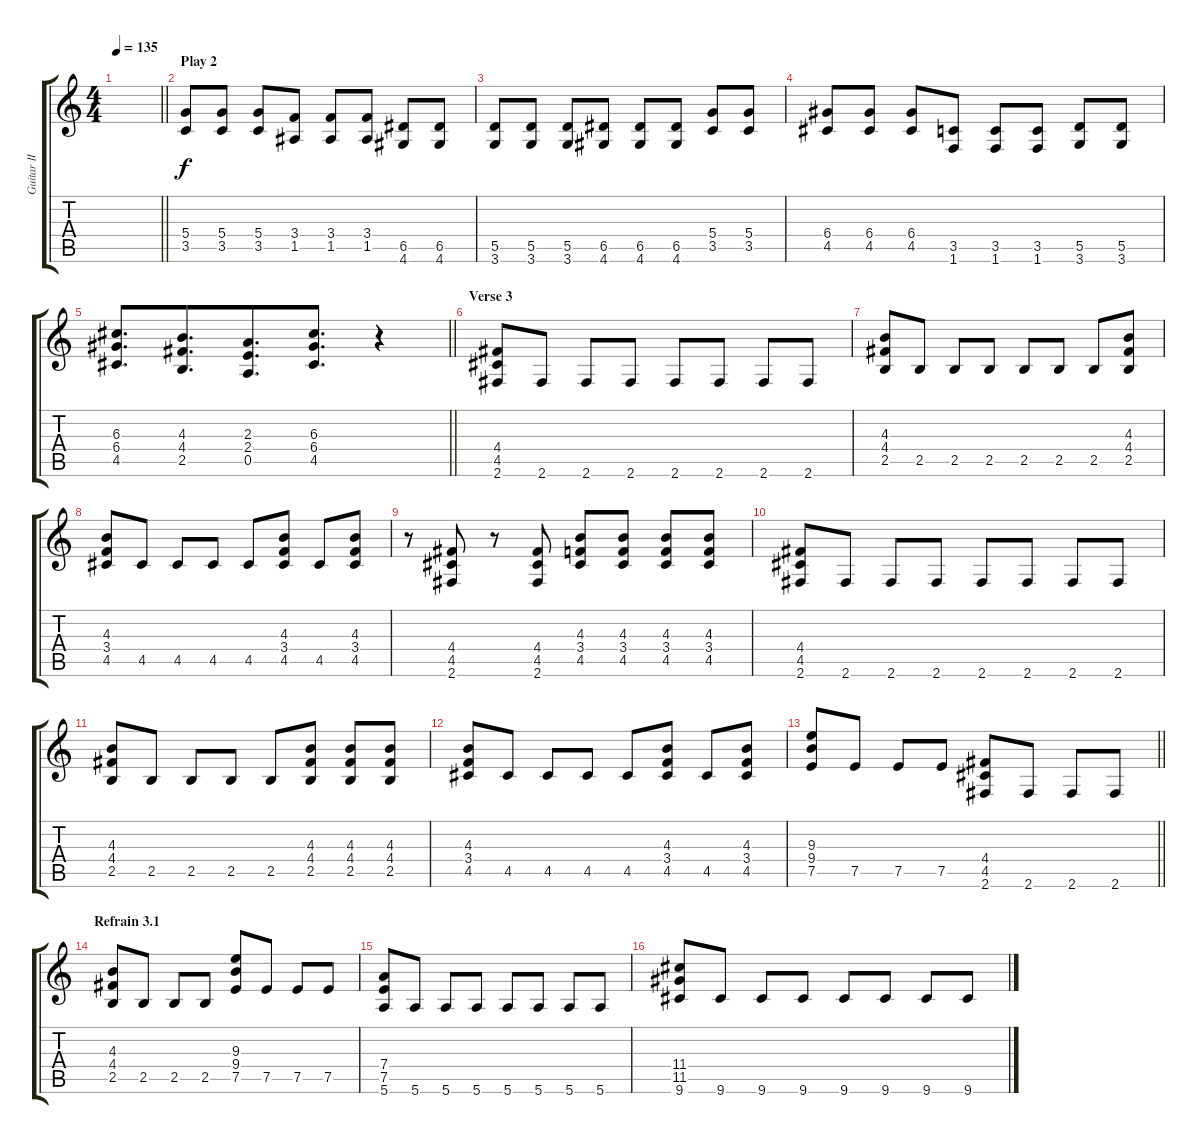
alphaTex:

\track ("Guitar II" "Guitar II") {instrument distortionguitar}
\staff {score tabs}
\tuning (E4 B3 G3 D3 A2 E2) {hide}
\ts (4 4)
\tempo 135
\clef g2
\barLineRight lightlight
\ks c
|
\section ("" "Play 2")
(5.4 3.5).8 (5.4 3.5).8 (5.4 3.5).8 (3.4 1.5).8 (3.4 1.5).8 (3.4 1.5).8 (6.5 4.6).8 (6.5 4.6).8 |
(5.5 3.6).8 (5.5 3.6).8 (5.5 3.6).8 (6.5 4.6).8 (6.5 4.6).8 (6.5 4.6).8 (5.4 3.5).8 (5.4 3.5).8 |
(6.4 4.5).8 (6.4 4.5).8 (6.4 4.5).8 (3.5 1.6).8 (3.5 1.6).8 (3.5 1.6).8 (5.5 3.6).8 (5.5 3.6).8 |
\barLineRight lightlight
(6.3 6.4 4.5).8{d} (4.3 4.4 2.5).8{d beam merge} (2.3 2.4 0.5).8{d beam merge} (6.3 6.4 4.5).8{d} r.4 |
\section ("" "Verse 3")
(4.4 4.5 2.6).8 2.6.8 2.6.8 2.6.8 2.6.8 2.6.8 2.6.8 2.6.8 |
(4.3 4.4 2.5).8 2.5.8 2.5.8 2.5.8 2.5.8 2.5.8 2.5.8 (4.3 4.4 2.5).8 |
(4.3 3.4 4.5).8 4.5.8 4.5.8 4.5.8 4.5.8 (4.3 3.4 4.5).8 4.5.8 (4.3 3.4 4.5).8 |
r.8 (4.4 4.5 2.6).8 r.8 (4.4 4.5 2.6).8 (4.3 3.4 4.5).8 (4.3 3.4 4.5).8 (4.3 3.4 4.5).8 (4.3 3.4 4.5).8 |
(4.4 4.5 2.6).8 2.6.8 2.6.8 2.6.8 2.6.8 2.6.8 2.6.8 2.6.8 |
(4.3 4.4 2.5).8 2.5.8 2.5.8 2.5.8 2.5.8 (4.3 4.4 2.5).8 (4.3 4.4 2.5).8 (4.3 4.4 2.5).8 |
(4.3 3.4 4.5).8 4.5.8 4.5.8 4.5.8 4.5.8 (4.3 3.4 4.5).8 4.5.8 (4.3 3.4 4.5).8 |
\barLineRight lightlight
(9.3 9.4 7.5).8 7.5.8 7.5.8 7.5.8 (4.4 4.5 2.6).8 2.6.8 2.6.8 2.6.8 |
\section ("" "Refrain 3.1")
(4.3 4.4 2.5).8 2.5.8 2.5.8 2.5.8 (9.3 9.4 7.5).8 7.5.8 7.5.8 7.5.8 |
(7.4 7.5 5.6).8 5.6.8 5.6.8 5.6.8 5.6.8 5.6.8 5.6.8 5.6.8 |
(11.4 11.5 9.6).8 9.6.8 9.6.8 9.6.8 9.6.8 9.6.8 9.6.8 9.6.8
